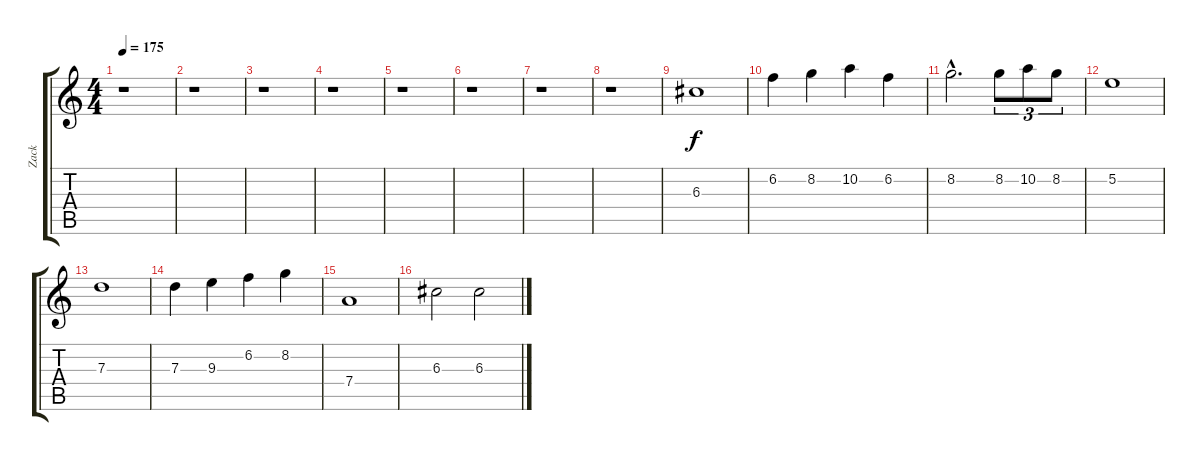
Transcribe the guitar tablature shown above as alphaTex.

\track ("Zack" "Zack") {instrument distortionguitar}
\staff {score tabs}
\tuning (E4 B3 G3 D3 A2 D2) {hide}
\ts (4 4)
\tempo 175
\clef g2
\ks c
r.1{dy f} |
r.1 |
r.1 |
r.1 |
r.1 |
r.1 |
r.1 |
r.1 |
6.3.1 |
6.2.4 8.2.4 10.2.4 6.2.4 |
8.2{hac}.2{d} 8.2.8{tu (3 2)} 10.2.8{tu (3 2)} 8.2.8{tu (3 2)} |
5.2.1 |
7.3.1 |
7.3.4 9.3.4 6.2.4 8.2.4 |
7.4.1 |
6.3.2 6.3.2
